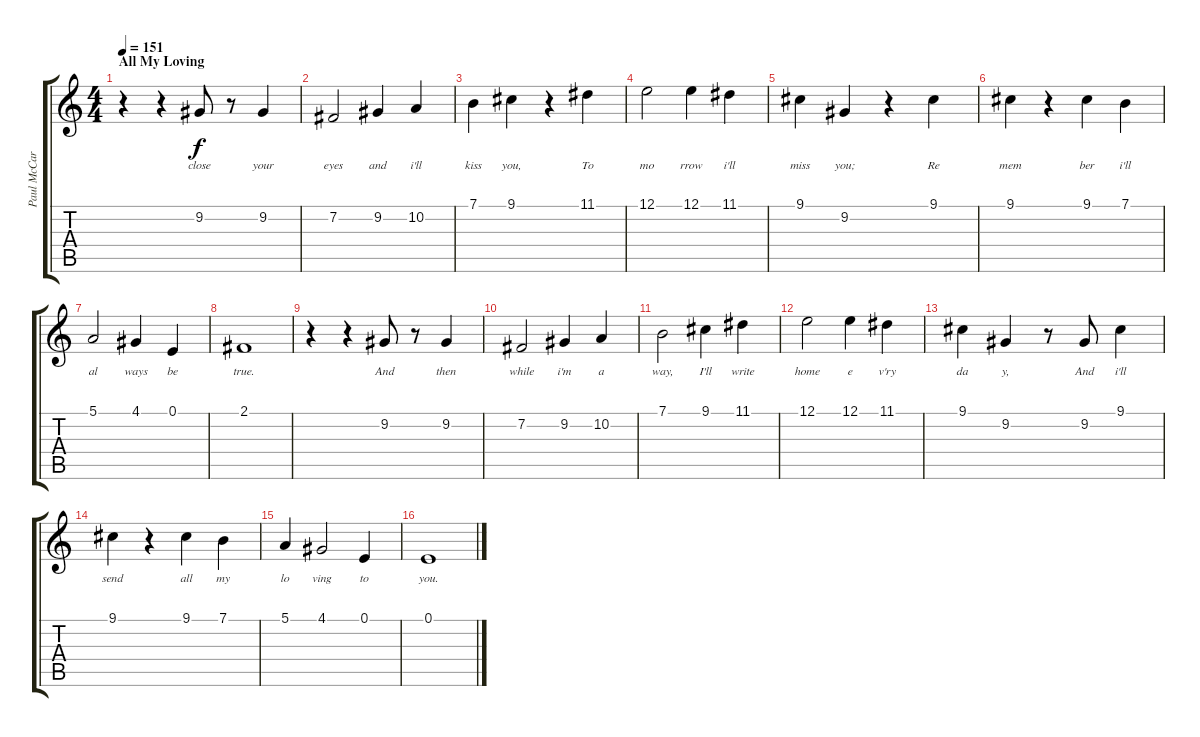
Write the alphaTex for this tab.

\track ("Paul McCartney (voz)" "Paul McCar") {instrument lead6voice}
\staff {score tabs}
\tuning (E4 B3 G3 D3 A2 E2) {hide}
\ts (4 4)
\section ("" "All My Loving")
\tempo 151
\clef g2
\ks c
r.4{dy f instrument lead6voice} r.4 9.2.8{lyrics (0 "close") lyrics (1 "") lyrics (2 "") lyrics (3 "") lyrics (4 "")} r.8 9.2.4{lyrics (0 "your") lyrics (1 "") lyrics (2 "") lyrics (3 "") lyrics (4 "")} |
7.2.2{lyrics (0 "eyes") lyrics (1 "") lyrics (2 "") lyrics (3 "") lyrics (4 "")} 9.2.4{lyrics (0 "and") lyrics (1 "") lyrics (2 "") lyrics (3 "") lyrics (4 "")} 10.2.4{lyrics (0 "i'll") lyrics (1 "") lyrics (2 "") lyrics (3 "") lyrics (4 "")} |
7.1.4{lyrics (0 "kiss") lyrics (1 "") lyrics (2 "") lyrics (3 "") lyrics (4 "")} 9.1.4{lyrics (0 "you,") lyrics (1 "") lyrics (2 "") lyrics (3 "") lyrics (4 "")} r.4 11.1.4{lyrics (0 "To") lyrics (1 "") lyrics (2 "") lyrics (3 "") lyrics (4 "")} |
12.1.2{lyrics (0 "mo") lyrics (1 "") lyrics (2 "") lyrics (3 "") lyrics (4 "")} 12.1.4{lyrics (0 "rrow") lyrics (1 "") lyrics (2 "") lyrics (3 "") lyrics (4 "")} 11.1.4{lyrics (0 "i'll") lyrics (1 "") lyrics (2 "") lyrics (3 "") lyrics (4 "")} |
9.1.4{lyrics (0 "miss") lyrics (1 "") lyrics (2 "") lyrics (3 "") lyrics (4 "")} 9.2.4{lyrics (0 "you;") lyrics (1 "") lyrics (2 "") lyrics (3 "") lyrics (4 "")} r.4 9.1.4{lyrics (0 "Re") lyrics (1 "") lyrics (2 "") lyrics (3 "") lyrics (4 "")} |
9.1.4{lyrics (0 "mem") lyrics (1 "") lyrics (2 "") lyrics (3 "") lyrics (4 "")} r.4 9.1.4{lyrics (0 "ber") lyrics (1 "") lyrics (2 "") lyrics (3 "") lyrics (4 "")} 7.1.4{lyrics (0 "i'll") lyrics (1 "") lyrics (2 "") lyrics (3 "") lyrics (4 "")} |
5.1.2{lyrics (0 "al") lyrics (1 "") lyrics (2 "") lyrics (3 "") lyrics (4 "")} 4.1.4{lyrics (0 "ways") lyrics (1 "") lyrics (2 "") lyrics (3 "") lyrics (4 "")} 0.1.4{lyrics (0 "be") lyrics (1 "") lyrics (2 "") lyrics (3 "") lyrics (4 "")} |
2.1.1{lyrics (0 "true.") lyrics (1 "") lyrics (2 "") lyrics (3 "") lyrics (4 "")} |
r.4 r.4 9.2.8{lyrics (0 "And") lyrics (1 "") lyrics (2 "") lyrics (3 "") lyrics (4 "")} r.8 9.2.4{lyrics (0 "then") lyrics (1 "") lyrics (2 "") lyrics (3 "") lyrics (4 "")} |
7.2.2{lyrics (0 "while") lyrics (1 "") lyrics (2 "") lyrics (3 "") lyrics (4 "")} 9.2.4{lyrics (0 "i'm") lyrics (1 "") lyrics (2 "") lyrics (3 "") lyrics (4 "")} 10.2.4{lyrics (0 "a") lyrics (1 "") lyrics (2 "") lyrics (3 "") lyrics (4 "")} |
7.1.2{lyrics (0 "way,") lyrics (1 "") lyrics (2 "") lyrics (3 "") lyrics (4 "")} 9.1.4{lyrics (0 "I'll") lyrics (1 "") lyrics (2 "") lyrics (3 "") lyrics (4 "")} 11.1.4{lyrics (0 "write") lyrics (1 "") lyrics (2 "") lyrics (3 "") lyrics (4 "")} |
12.1.2{lyrics (0 "home") lyrics (1 "") lyrics (2 "") lyrics (3 "") lyrics (4 "")} 12.1.4{lyrics (0 "e") lyrics (1 "") lyrics (2 "") lyrics (3 "") lyrics (4 "")} 11.1.4{lyrics (0 "v'ry") lyrics (1 "") lyrics (2 "") lyrics (3 "") lyrics (4 "")} |
9.1.4{lyrics (0 "da") lyrics (1 "") lyrics (2 "") lyrics (3 "") lyrics (4 "")} 9.2.4{lyrics (0 "y,") lyrics (1 "") lyrics (2 "") lyrics (3 "") lyrics (4 "")} r.8 9.2.8{lyrics (0 "And") lyrics (1 "") lyrics (2 "") lyrics (3 "") lyrics (4 "")} 9.1.4{lyrics (0 "i'll") lyrics (1 "") lyrics (2 "") lyrics (3 "") lyrics (4 "")} |
9.1.4{lyrics (0 "send") lyrics (1 "") lyrics (2 "") lyrics (3 "") lyrics (4 "")} r.4 9.1.4{lyrics (0 "all") lyrics (1 "") lyrics (2 "") lyrics (3 "") lyrics (4 "")} 7.1.4{lyrics (0 "my") lyrics (1 "") lyrics (2 "") lyrics (3 "") lyrics (4 "")} |
5.1.4{lyrics (0 "lo") lyrics (1 "") lyrics (2 "") lyrics (3 "") lyrics (4 "")} 4.1.2{lyrics (0 "ving") lyrics (1 "") lyrics (2 "") lyrics (3 "") lyrics (4 "")} 0.1.4{lyrics (0 "to") lyrics (1 "") lyrics (2 "") lyrics (3 "") lyrics (4 "")} |
0.1.1{lyrics (0 "you.") lyrics (1 "") lyrics (2 "") lyrics (3 "") lyrics (4 "")}
